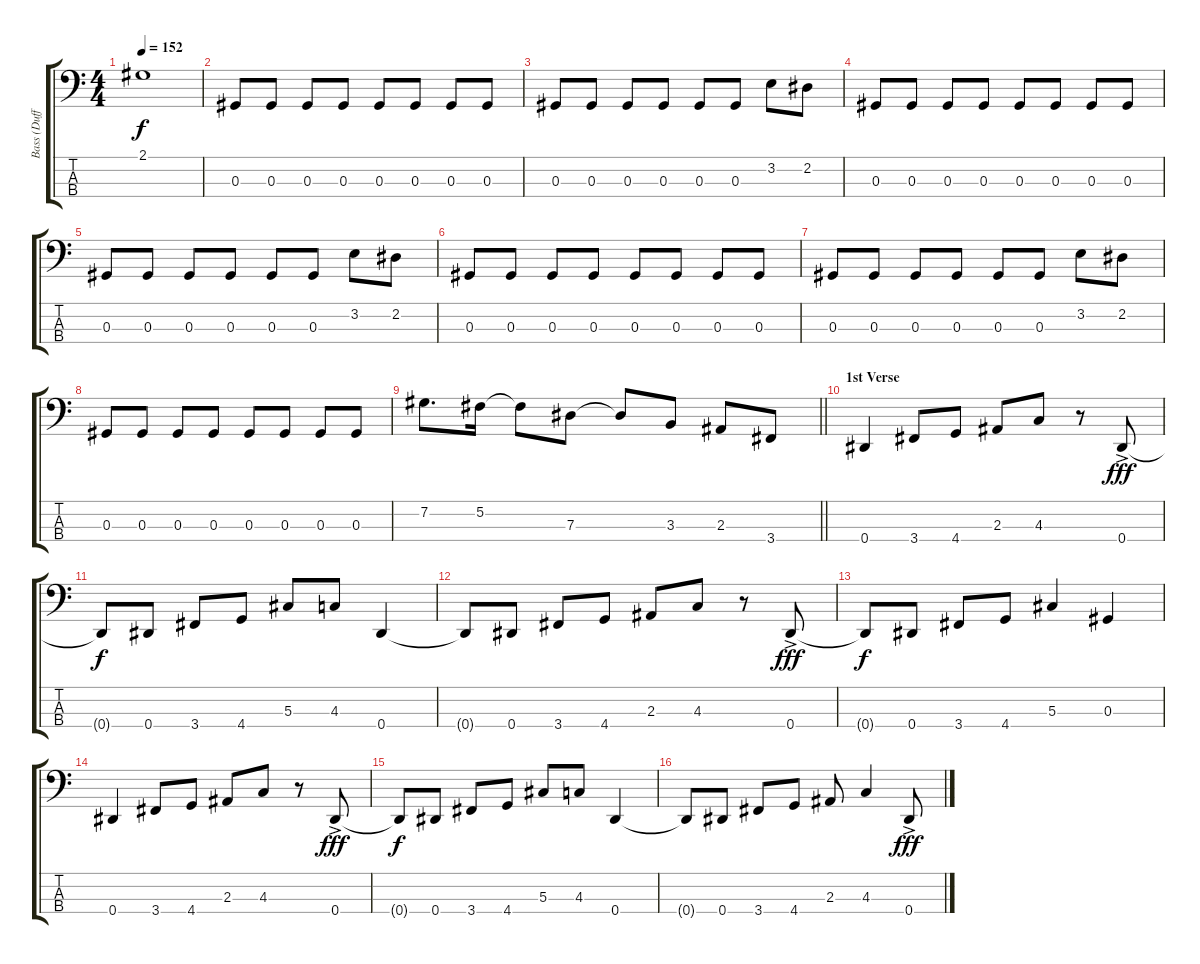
\track ("Bass (Duff)" "Bass (Duff") {instrument electricbasspick}
\staff {score tabs}
\tuning (Gb2 Db2 Ab1 Eb1) {hide}
\ts (4 4)
\tempo 152
\clef f4
\ks c
2.1.1{dy f} |
0.3.8 0.3.8 0.3.8 0.3.8 0.3.8 0.3.8 0.3.8 0.3.8 |
0.3.8 0.3.8 0.3.8 0.3.8 0.3.8 0.3.8 3.2.8 2.2.8 |
0.3.8 0.3.8 0.3.8 0.3.8 0.3.8 0.3.8 0.3.8 0.3.8 |
0.3.8 0.3.8 0.3.8 0.3.8 0.3.8 0.3.8 3.2.8 2.2.8 |
0.3.8 0.3.8 0.3.8 0.3.8 0.3.8 0.3.8 0.3.8 0.3.8 |
0.3.8 0.3.8 0.3.8 0.3.8 0.3.8 0.3.8 3.2.8 2.2.8 |
0.3.8 0.3.8 0.3.8 0.3.8 0.3.8 0.3.8 0.3.8 0.3.8 |
\barLineRight lightlight
7.2.8{d} 5.2.16 5.2{t}.8 7.3.8 7.3{t}.8 3.3.8 2.3.8 3.4.8 |
\section ("" "1st Verse")
0.4.4 3.4.8 4.4.8 2.3.8 4.3.8 r.8 0.4{ac}.8{dy fff} |
0.4{t}.8{dy f} 0.4.8 3.4.8 4.4.8 5.3.8 4.3.8 0.4.4 |
0.4{t}.8 0.4.8 3.4.8 4.4.8 2.3.8 4.3.8 r.8 0.4{ac}.8{dy fff} |
0.4{t}.8{dy f} 0.4.8 3.4.8 4.4.8 5.3.4 0.3.4 |
0.4.4 3.4.8 4.4.8 2.3.8 4.3.8 r.8 0.4{ac}.8{dy fff} |
0.4{t}.8{dy f} 0.4.8 3.4.8 4.4.8 5.3.8 4.3.8 0.4.4 |
0.4{t}.8 0.4.8 3.4.8 4.4.8 2.3.8 4.3.4 0.4{ac}.8{dy fff}
